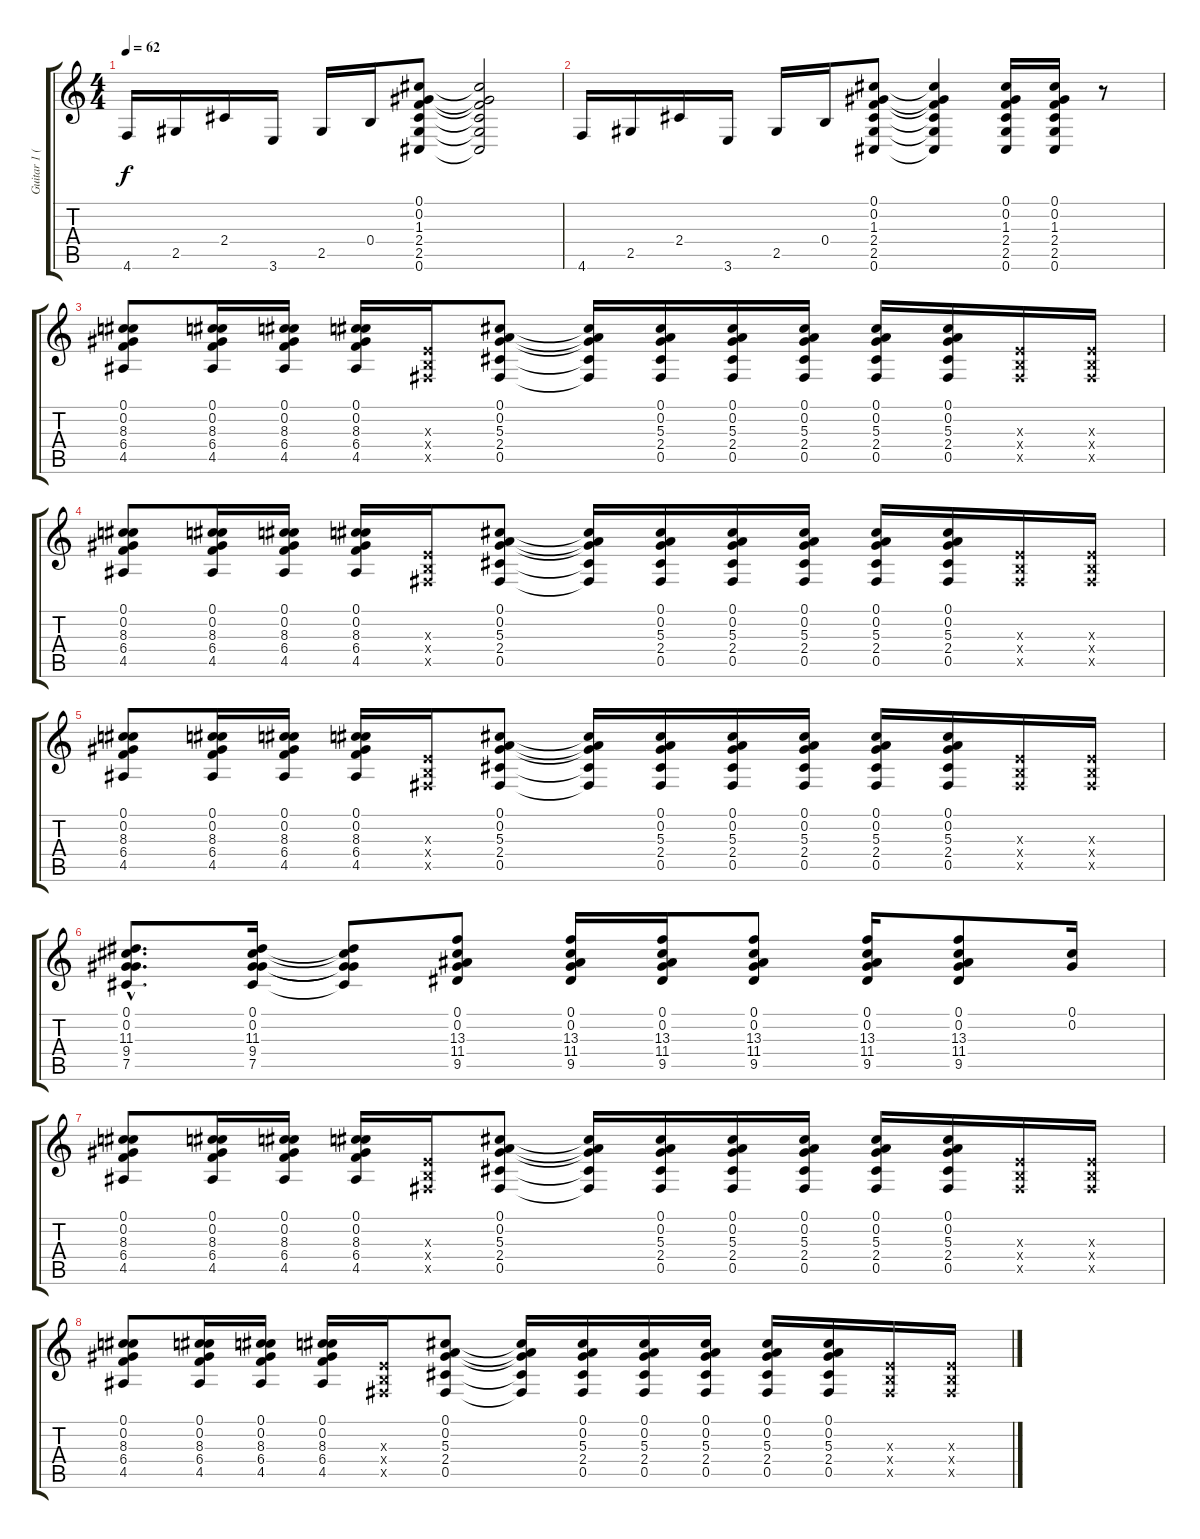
\track ("Guitar 1 (clean)" "Guitar 1 (") {instrument acousticguitarsteel}
\staff {score tabs}
\tuning (Db4 Ab3 E3 B2 Gb2 Db2) {hide}
\ts (4 4)
\tempo 62
\clef g2
\ks c
4.6.16{dy f} 2.5.16 2.4.16 3.6.16 2.5.16 0.4.16 (0.1 0.2 1.3 2.4 2.5 0.6).8 (0.1{t} 0.2{t} 1.3{t} 2.4{t} 2.5{t} 0.6{t}).2 |
4.6.16 2.5.16 2.4.16 3.6.16 2.5.16 0.4.16 (0.1 0.2 1.3 2.4 2.5 0.6).8 (0.1{t} 0.2{t} 1.3{t} 2.4{t} 2.5{t} 0.6{t}).4 (0.1 0.2 1.3 2.4 2.5 0.6).16 (0.1 0.2 1.3 2.4 2.5 0.6).16 r.8 |
(0.1 0.2 8.3 6.4 4.5).8 (0.1 0.2 8.3 6.4 4.5).16 (0.1 0.2 8.3 6.4 4.5).16 (0.1 0.2 8.3 6.4 4.5).16 (0.3{x} 0.4{x} 0.5{x}).16 (0.1 0.2 5.3 2.4 0.5).8 (0.1{t} 0.2{t} 5.3{t} 2.4{t} 0.5{t}).16 (0.1 0.2 5.3 2.4 0.5).16 (0.1 0.2 5.3 2.4 0.5).16 (0.1 0.2 5.3 2.4 0.5).16 (0.1 0.2 5.3 2.4 0.5).16 (0.1 0.2 5.3 2.4 0.5).16 (0.3{x} 0.4{x} 0.5{x}).16 (0.3{x} 0.4{x} 0.5{x}).16 |
(0.1 0.2 8.3 6.4 4.5).8 (0.1 0.2 8.3 6.4 4.5).16 (0.1 0.2 8.3 6.4 4.5).16 (0.1 0.2 8.3 6.4 4.5).16 (0.3{x} 0.4{x} 0.5{x}).16 (0.1 0.2 5.3 2.4 0.5).8 (0.1{t} 0.2{t} 5.3{t} 2.4{t} 0.5{t}).16 (0.1 0.2 5.3 2.4 0.5).16 (0.1 0.2 5.3 2.4 0.5).16 (0.1 0.2 5.3 2.4 0.5).16 (0.1 0.2 5.3 2.4 0.5).16 (0.1 0.2 5.3 2.4 0.5).16 (0.3{x} 0.4{x} 0.5{x}).16 (0.3{x} 0.4{x} 0.5{x}).16 |
(0.1 0.2 8.3 6.4 4.5).8 (0.1 0.2 8.3 6.4 4.5).16 (0.1 0.2 8.3 6.4 4.5).16 (0.1 0.2 8.3 6.4 4.5).16 (0.3{x} 0.4{x} 0.5{x}).16 (0.1 0.2 5.3 2.4 0.5).8 (0.1{t} 0.2{t} 5.3{t} 2.4{t} 0.5{t}).16 (0.1 0.2 5.3 2.4 0.5).16 (0.1 0.2 5.3 2.4 0.5).16 (0.1 0.2 5.3 2.4 0.5).16 (0.1 0.2 5.3 2.4 0.5).16 (0.1 0.2 5.3 2.4 0.5).16 (0.3{x} 0.4{x} 0.5{x}).16 (0.3{x} 0.4{x} 0.5{x}).16 |
(0.1{hac} 0.2{hac} 11.3{hac} 9.4{hac} 7.5{hac}).8{d} (0.1 0.2 11.3 9.4 7.5).16 (0.1{t} 0.2{t} 11.3{t} 9.4{t} 7.5{t}).8 (0.1 0.2 13.3 11.4 9.5).8 (0.1 0.2 13.3 11.4 9.5).16 (0.1 0.2 13.3 11.4 9.5).16 (0.1 0.2 13.3 11.4 9.5).8 (0.1 0.2 13.3 11.4 9.5).16 (0.1 0.2 13.3 11.4 9.5).8 (0.1 0.2).16 |
(0.1 0.2 8.3 6.4 4.5).8 (0.1 0.2 8.3 6.4 4.5).16 (0.1 0.2 8.3 6.4 4.5).16 (0.1 0.2 8.3 6.4 4.5).16 (0.3{x} 0.4{x} 0.5{x}).16 (0.1 0.2 5.3 2.4 0.5).8 (0.1{t} 0.2{t} 5.3{t} 2.4{t} 0.5{t}).16 (0.1 0.2 5.3 2.4 0.5).16 (0.1 0.2 5.3 2.4 0.5).16 (0.1 0.2 5.3 2.4 0.5).16 (0.1 0.2 5.3 2.4 0.5).16 (0.1 0.2 5.3 2.4 0.5).16 (0.3{x} 0.4{x} 0.5{x}).16 (0.3{x} 0.4{x} 0.5{x}).16 |
(0.1 0.2 8.3 6.4 4.5).8 (0.1 0.2 8.3 6.4 4.5).16 (0.1 0.2 8.3 6.4 4.5).16 (0.1 0.2 8.3 6.4 4.5).16 (0.3{x} 0.4{x} 0.5{x}).16 (0.1 0.2 5.3 2.4 0.5).8 (0.1{t} 0.2{t} 5.3{t} 2.4{t} 0.5{t}).16 (0.1 0.2 5.3 2.4 0.5).16 (0.1 0.2 5.3 2.4 0.5).16 (0.1 0.2 5.3 2.4 0.5).16 (0.1 0.2 5.3 2.4 0.5).16 (0.1 0.2 5.3 2.4 0.5).16 (0.3{x} 0.4{x} 0.5{x}).16 (0.3{x} 0.4{x} 0.5{x}).16
